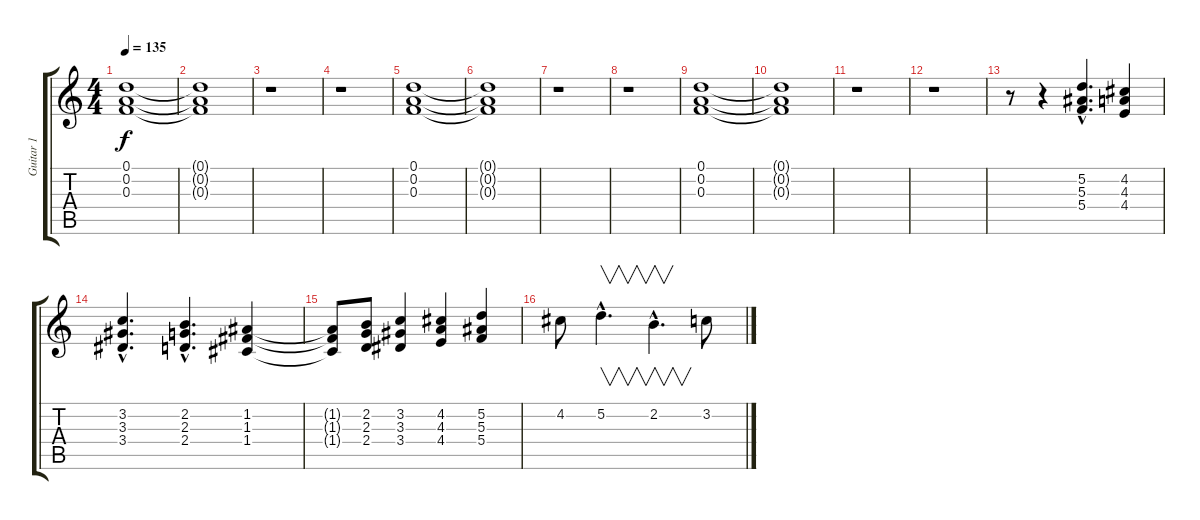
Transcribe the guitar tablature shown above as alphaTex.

\track ("Guitar 1" "Guitar 1") {instrument distortionguitar}
\staff {score tabs}
\tuning (D4 A3 F3 C3 G2 D2) {hide}
\ts (4 4)
\tempo 135
\clef g2
\ks c
(0.1 0.2 0.3).1{dy f} |
(0.1{t} 0.2{t} 0.3{t}).1 |
r.1 |
r.1 |
(0.1 0.2 0.3).1 |
(0.1{t} 0.2{t} 0.3{t}).1 |
r.1 |
r.1 |
(0.1 0.2 0.3).1 |
(0.1{t} 0.2{t} 0.3{t}).1 |
r.1 |
r.1 |
r.8 r.4 (5.2{hac} 5.3{hac} 5.4{hac}).4{d} (4.2 4.3 4.4).4 |
(3.2{hac} 3.3{hac} 3.4{hac}).4{d} (2.2{hac} 2.3{hac} 2.4{hac}).4{d} (1.2 1.3 1.4).4 |
(1.2{t} 1.3{t} 1.4{t}).8 (2.2 2.3 2.4).8 (3.2 3.3 3.4).4 (4.2 4.3 4.4).4 (5.2 5.3 5.4).4 |
4.2.8 5.2{hac}.4{v d} 2.2{hac}.4{v d} 3.2.8
